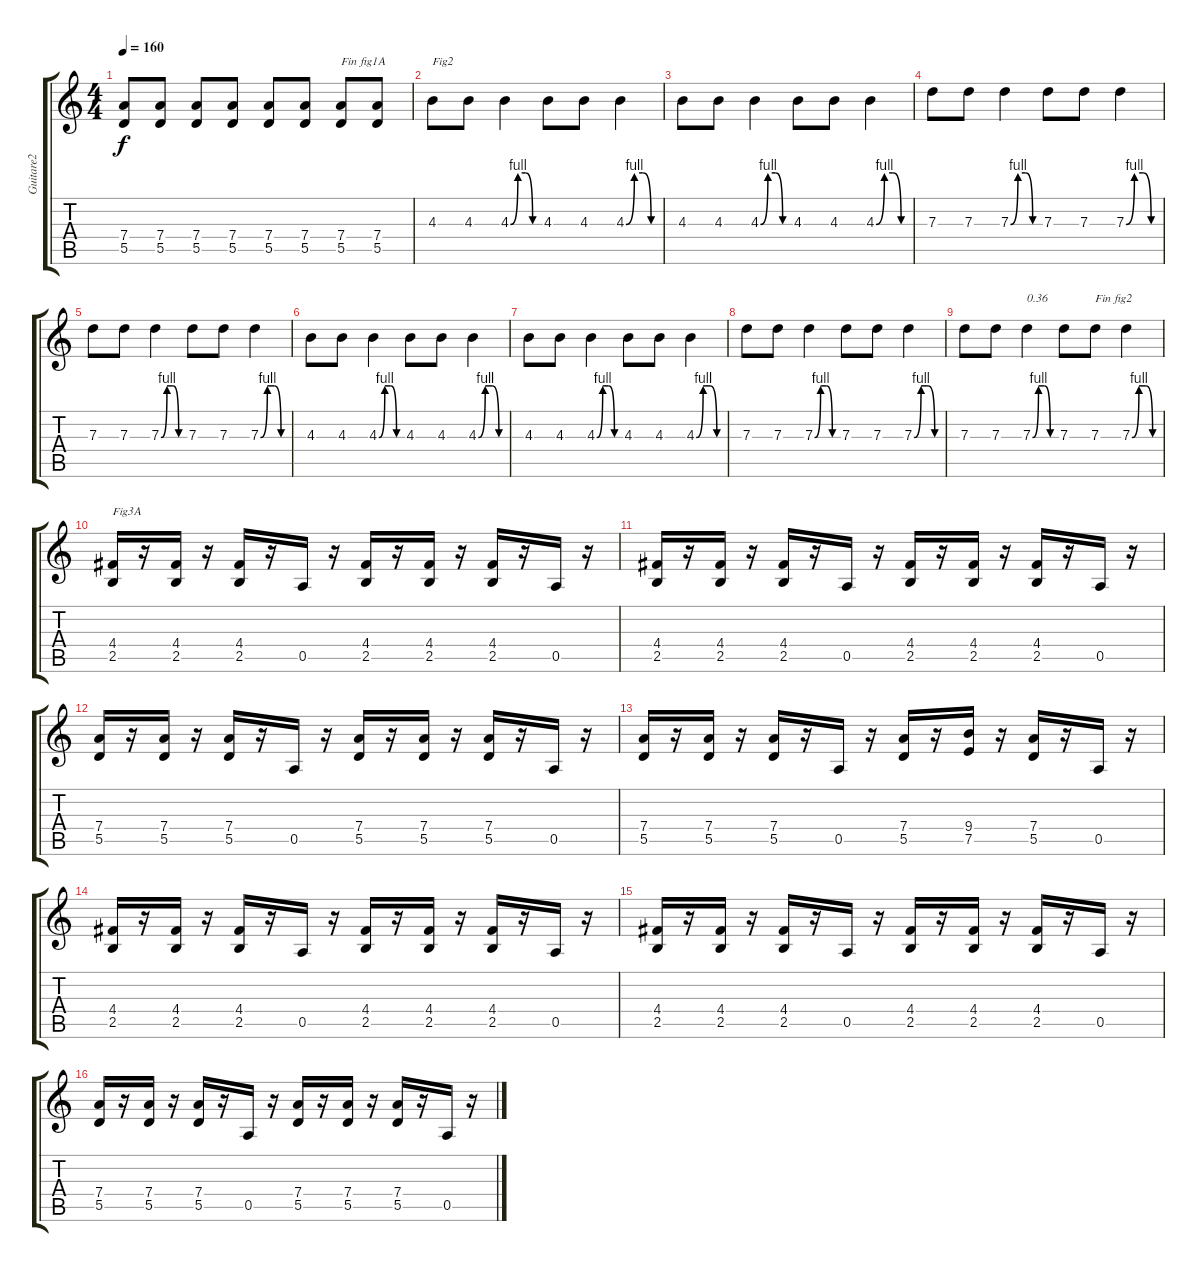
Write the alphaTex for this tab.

\track ("Guitare2" "Guitare2") {instrument distortionguitar}
\staff {score tabs}
\tuning (E4 B3 G3 D3 A2 E2) {hide}
\ts (4 4)
\tempo 160
\clef g2
\ks c
(7.4 5.5).8{dy f} (7.4 5.5).8 (7.4 5.5).8 (7.4 5.5).8 (7.4 5.5).8 (7.4 5.5).8 (7.4 5.5).8{txt "Fin fig1A"} (7.4 5.5).8 |
4.3.8{txt "Fig2"} 4.3.8 4.3{be (custom 0 0 15 4 30 4 45 0 60 0)}.4 4.3.8 4.3.8 4.3{be (custom 0 0 15 4 30 4 45 0 60 0)}.4 |
4.3.8 4.3.8 4.3{be (custom 0 0 15 4 30 4 45 0 60 0)}.4 4.3.8 4.3.8 4.3{be (custom 0 0 15 4 30 4 45 0 60 0)}.4 |
7.3.8 7.3.8 7.3{be (custom 0 0 15 4 30 4 45 0 60 0)}.4 7.3.8 7.3.8 7.3{be (custom 0 0 15 4 30 4 45 0 60 0)}.4 |
7.3.8 7.3.8 7.3{be (custom 0 0 15 4 30 4 45 0 60 0)}.4 7.3.8 7.3.8 7.3{be (custom 0 0 15 4 30 4 45 0 60 0)}.4 |
4.3.8 4.3.8 4.3{be (custom 0 0 15 4 30 4 45 0 60 0)}.4 4.3.8 4.3.8 4.3{be (custom 0 0 15 4 30 4 45 0 60 0)}.4 |
4.3.8 4.3.8 4.3{be (custom 0 0 15 4 30 4 45 0 60 0)}.4 4.3.8 4.3.8 4.3{be (custom 0 0 15 4 30 4 45 0 60 0)}.4 |
7.3.8 7.3.8 7.3{be (custom 0 0 15 4 30 4 45 0 60 0)}.4 7.3.8 7.3.8 7.3{be (custom 0 0 15 4 30 4 45 0 60 0)}.4 |
7.3.8 7.3.8 7.3{be (custom 0 0 15 4 30 4 45 0 60 0)}.4{txt "0.36"} 7.3.8 7.3.8{txt "Fin fig2"} 7.3{be (custom 0 0 15 4 30 4 45 0 60 0)}.4 |
(4.4 2.5).16{txt "Fig3A"} r.16 (4.4 2.5).16 r.16 (4.4 2.5).16 r.16 0.5.16 r.16 (4.4 2.5).16 r.16 (4.4 2.5).16 r.16 (4.4 2.5).16 r.16 0.5.16 r.16 |
(4.4 2.5).16 r.16 (4.4 2.5).16 r.16 (4.4 2.5).16 r.16 0.5.16 r.16 (4.4 2.5).16 r.16 (4.4 2.5).16 r.16 (4.4 2.5).16 r.16 0.5.16 r.16 |
(7.4 5.5).16 r.16 (7.4 5.5).16 r.16 (7.4 5.5).16 r.16 0.5.16 r.16 (7.4 5.5).16 r.16 (7.4 5.5).16 r.16 (7.4 5.5).16 r.16 0.5.16 r.16 |
(7.4 5.5).16 r.16 (7.4 5.5).16 r.16 (7.4 5.5).16 r.16 0.5.16 r.16 (7.4 5.5).16 r.16 (9.4 7.5).16 r.16 (7.4 5.5).16 r.16 0.5.16 r.16 |
(4.4 2.5).16 r.16 (4.4 2.5).16 r.16 (4.4 2.5).16 r.16 0.5.16 r.16 (4.4 2.5).16 r.16 (4.4 2.5).16 r.16 (4.4 2.5).16 r.16 0.5.16 r.16 |
(4.4 2.5).16 r.16 (4.4 2.5).16 r.16 (4.4 2.5).16 r.16 0.5.16 r.16 (4.4 2.5).16 r.16 (4.4 2.5).16 r.16 (4.4 2.5).16 r.16 0.5.16 r.16 |
(7.4 5.5).16 r.16 (7.4 5.5).16 r.16 (7.4 5.5).16 r.16 0.5.16 r.16 (7.4 5.5).16 r.16 (7.4 5.5).16 r.16 (7.4 5.5).16 r.16 0.5.16 r.16
